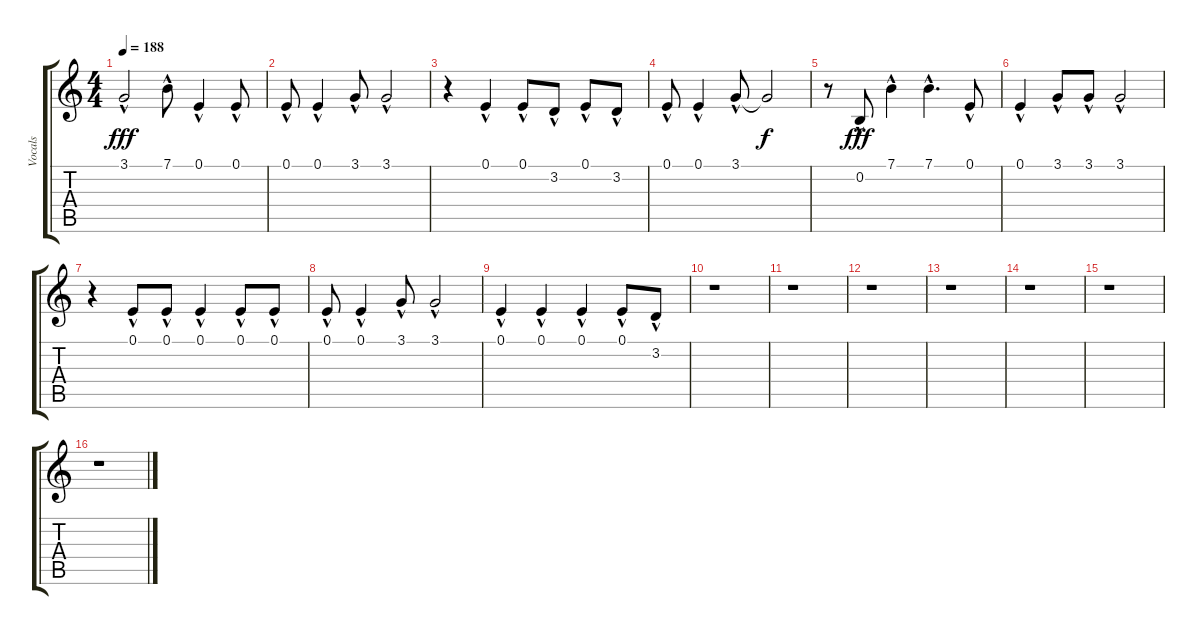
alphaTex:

\track ("Vocals" "Vocals") {instrument bassoon}
\staff {score tabs}
\tuning (E4 B3 G3 D3 A2 E2) {hide}
\ts (4 4)
\tempo 188
\clef g2
\ks c
3.1{hac}.2{dy fff} 7.1{hac}.8 0.1{hac}.4 0.1{hac}.8 |
0.1{hac}.8 0.1{hac}.4 3.1{hac}.8 3.1{hac}.2 |
r.4 0.1{hac}.4 0.1{hac}.8 3.2{hac}.8 0.1{hac}.8 3.2{hac}.8 |
0.1{hac}.8 0.1{hac}.4 3.1{hac}.8 3.1{t}.2{dy f} |
r.8 0.2{hac}.8{dy fff} 7.1{hac}.4 7.1{hac}.4{d} 0.1{hac}.8 |
0.1{hac}.4 3.1{hac}.8 3.1{hac}.8 3.1{hac}.2 |
r.4 0.1{hac}.8 0.1{hac}.8 0.1{hac}.4 0.1{hac}.8 0.1{hac}.8 |
0.1{hac}.8 0.1{hac}.4 3.1{hac}.8 3.1{hac}.2 |
0.1{hac}.4 0.1{hac}.4 0.1{hac}.4 0.1{hac}.8 3.2{hac}.8 |
r.1 |
r.1 |
r.1 |
r.1 |
r.1 |
r.1 |
r.1
